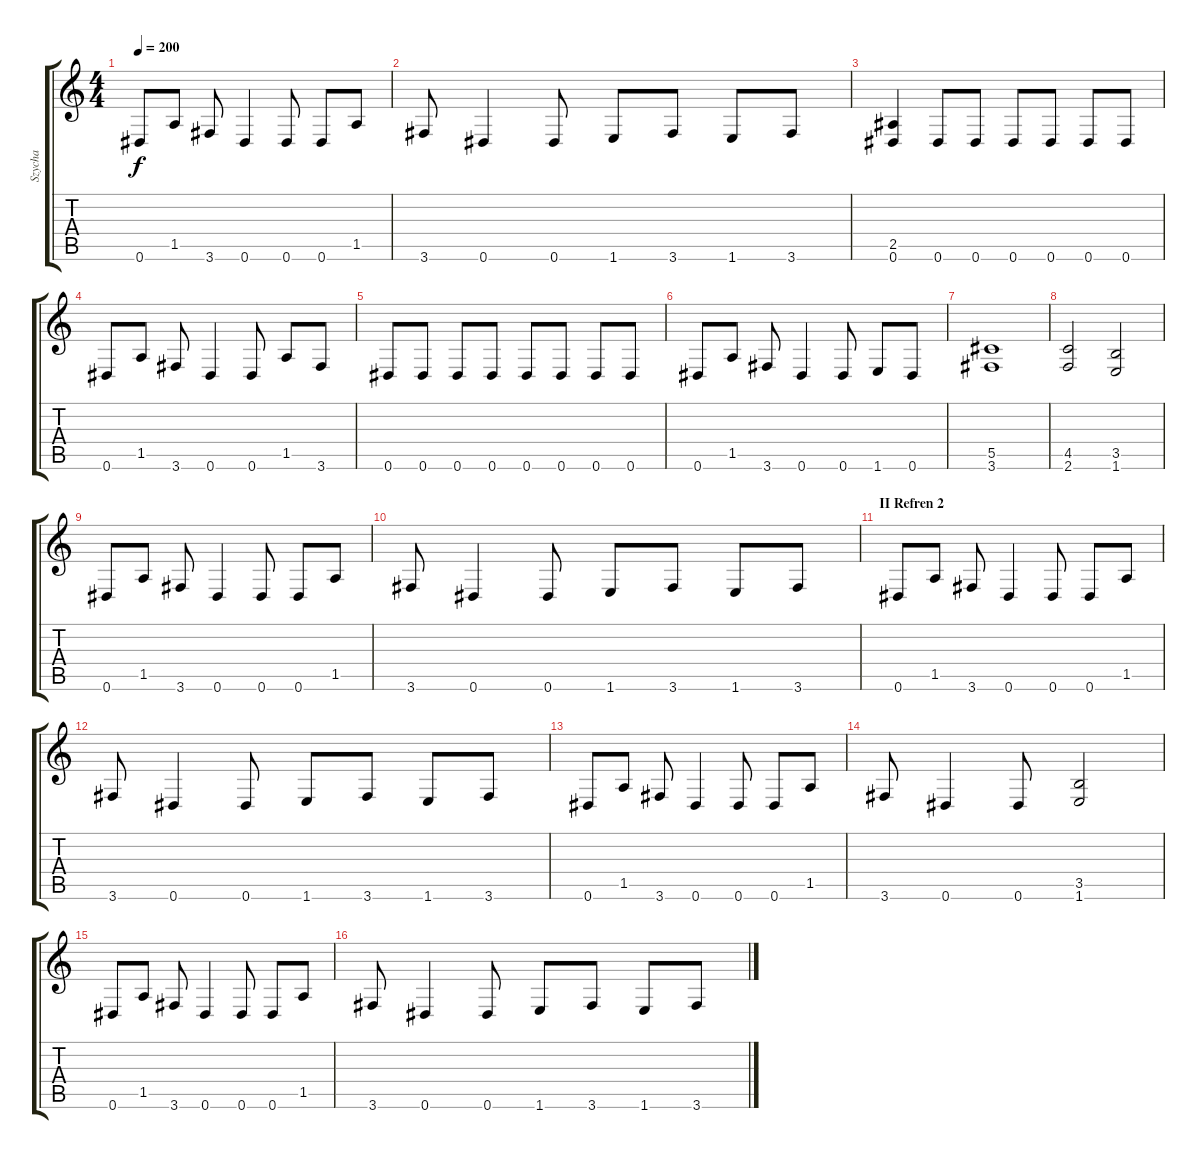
\track ("Szycha" "Szycha") {instrument overdrivenguitar}
\staff {score tabs}
\tuning (Eb4 Bb3 Gb3 Db3 Ab2 Eb2) {hide}
\ts (4 4)
\tempo 200
\clef g2
\ks c
0.6.8{dy f} 1.5.8 3.6.8 0.6.4 0.6.8 0.6.8 1.5.8 |
3.6.8 0.6.4 0.6.8 1.6.8 3.6.8 1.6.8 3.6.8 |
(2.5 0.6).4 0.6.8 0.6.8 0.6.8 0.6.8 0.6.8 0.6.8 |
0.6.8 1.5.8 3.6.8 0.6.4 0.6.8 1.5.8 3.6.8 |
0.6.8 0.6.8 0.6.8 0.6.8 0.6.8 0.6.8 0.6.8 0.6.8 |
0.6.8 1.5.8 3.6.8 0.6.4 0.6.8 1.6.8 0.6.8 |
(5.5 3.6).1 |
(4.5 2.6).2 (3.5 1.6).2 |
0.6.8 1.5.8 3.6.8 0.6.4 0.6.8 0.6.8 1.5.8 |
3.6.8 0.6.4 0.6.8 1.6.8 3.6.8 1.6.8 3.6.8 |
\section ("" "II Refren 2")
0.6.8 1.5.8 3.6.8 0.6.4 0.6.8 0.6.8 1.5.8 |
3.6.8 0.6.4 0.6.8 1.6.8 3.6.8 1.6.8 3.6.8 |
0.6.8 1.5.8 3.6.8 0.6.4 0.6.8 0.6.8 1.5.8 |
3.6.8 0.6.4 0.6.8 (3.5 1.6).2 |
0.6.8 1.5.8 3.6.8 0.6.4 0.6.8 0.6.8 1.5.8 |
3.6.8 0.6.4 0.6.8 1.6.8 3.6.8 1.6.8 3.6.8
